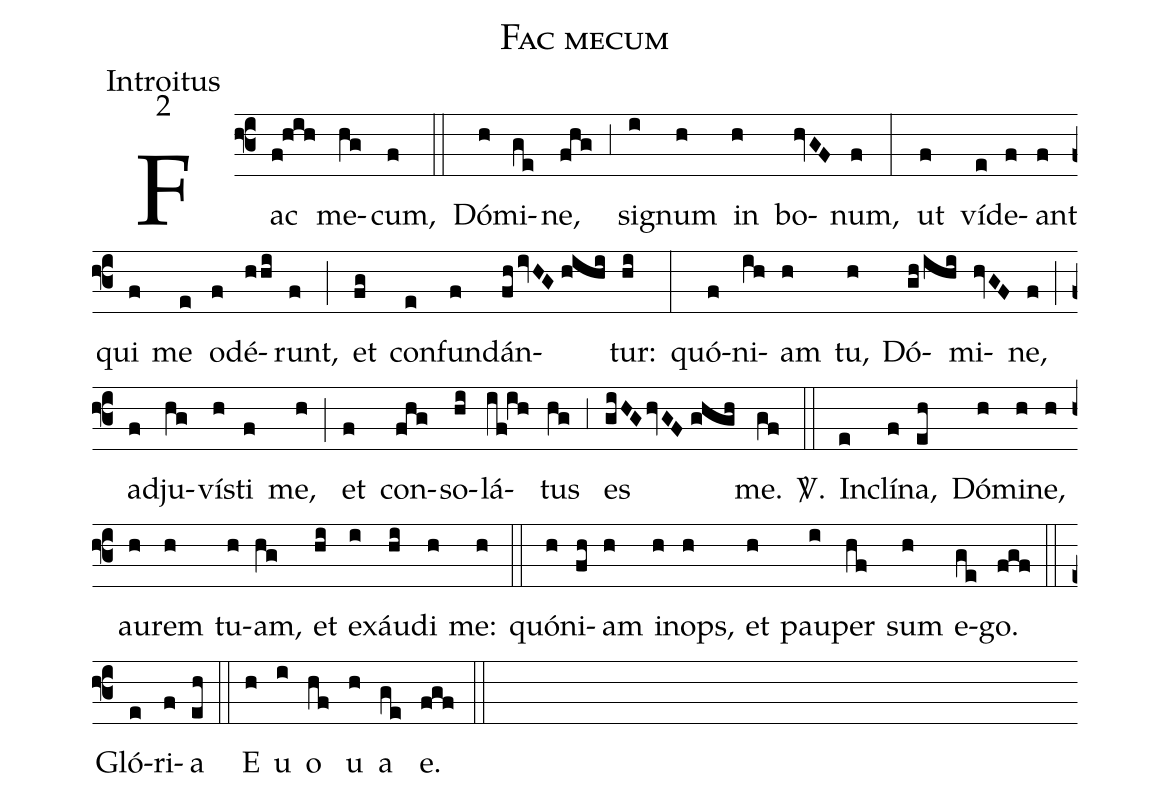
name:Fac mecum;
office-part:Introitus;
mode:2;
%%
(f3) Fac(f!hih) me(hg)cum,(f) (::) Dó(h)mi(ge)ne,(fhg) (;3) si(i)gnum(h) in(h) bo(hvGF)num,(f) (:) ut(f) ví(e)de(f)ant(f) qui(f) me(e) o(f)dé(hhi)runt,(f) (;) et(fg) con(e)fun(f)dán(fh/ivHG//hihi)tur:(hi) (:) quó(f)ni(ih)am(h) tu,(h) Dó(gh/ihi)mi(hvGF)ne,(f) (;) ad(f)ju(hg)ví(h)sti(f) me,(h) (;) et(f) con(fhg)so(hi)lá(if!ih)tus(hg) (;3) es(giHG/hvGF//ghgh) me.(gf) <sp>V/</sp>.(::) In(e)clí(f)na,(eh) Dó(h)mi(h)ne,(h) au(h)rem(h) tu(h)am,(hg) et(hi) ex(i)áu(hi)di(h) me:(h) (::) quó(h)ni(fh)am(h) i(h)nops,(h) et(h) pau(i)per(hf) sum(h) e(ge)go.(fgf) (::) Gló(e)ri(f)a(eh) (::) E(h) u(i) o(hf) u(h) a(ge) e.(fgf) (::)
